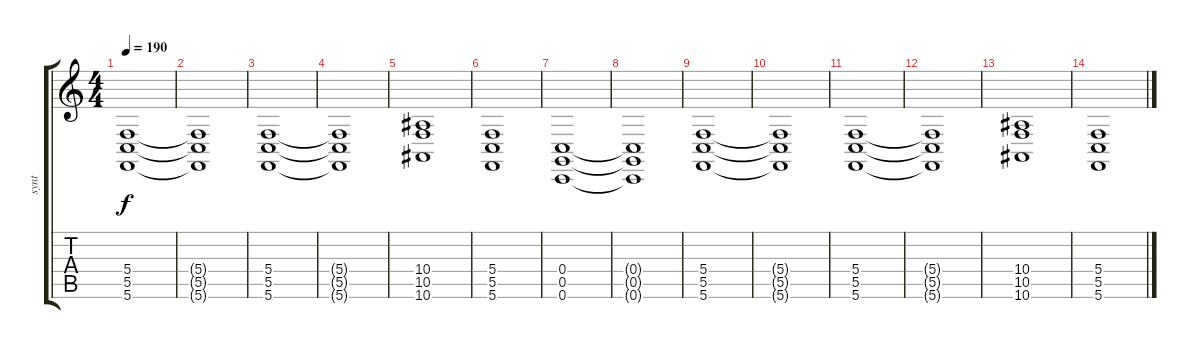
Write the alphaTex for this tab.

\track ("synt" "synt") {instrument pad6metallic}
\staff {score tabs}
\tuning (D4 A3 F3 C3 G2 C2) {hide}
\ts (4 4)
\tempo 190
\clef g2
\ks c
(5.4 5.5 5.6).1{dy f} |
(5.4{t} 5.5{t} 5.6{t}).1 |
(5.4 5.5 5.6).1 |
(5.4{t} 5.5{t} 5.6{t}).1 |
(10.4 10.5 10.6).1 |
(5.4 5.5 5.6).1 |
(0.4 0.5 0.6).1 |
(0.4{t} 0.5{t} 0.6{t}).1 |
(5.4 5.5 5.6).1 |
(5.4{t} 5.5{t} 5.6{t}).1 |
(5.4 5.5 5.6).1 |
(5.4{t} 5.5{t} 5.6{t}).1 |
(10.4 10.5 10.6).1 |
(5.4 5.5 5.6).1
